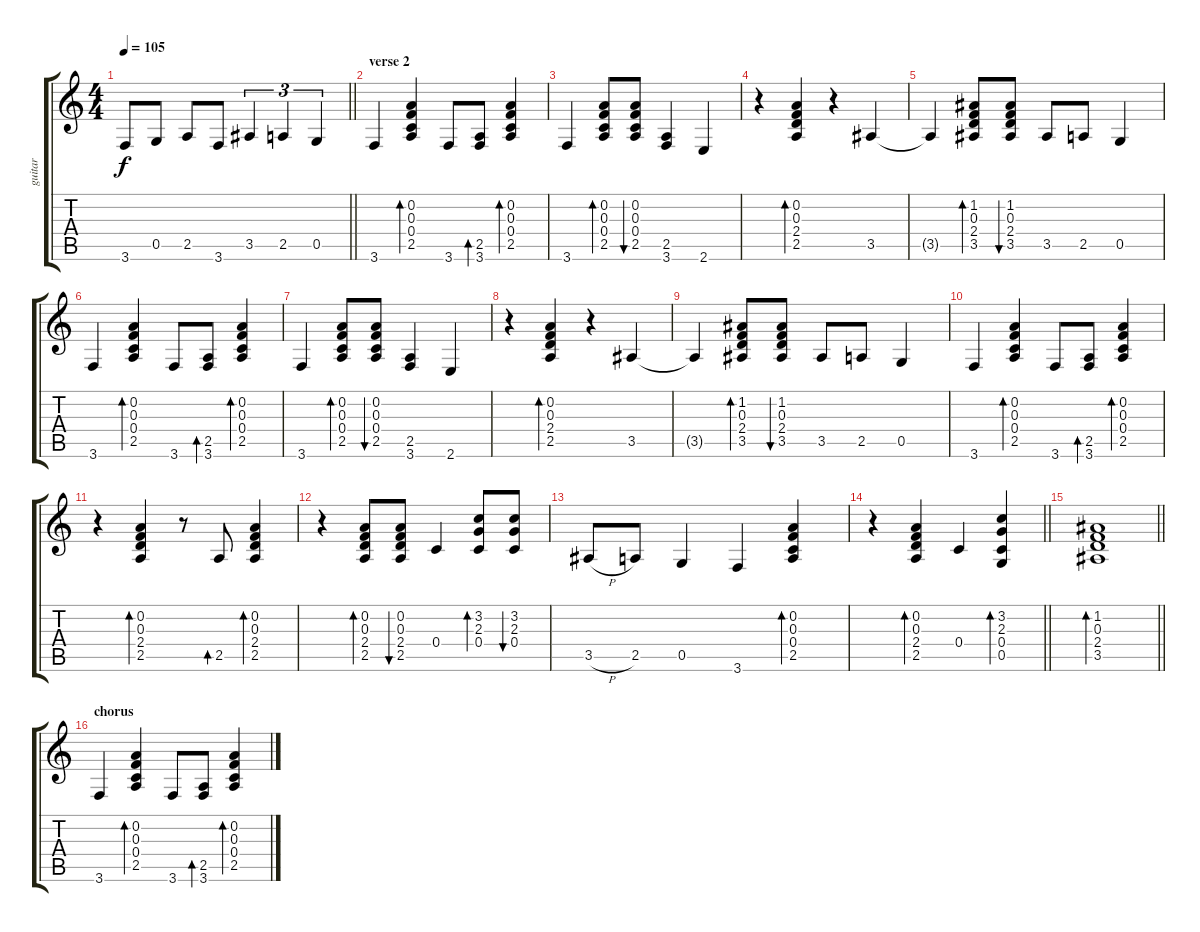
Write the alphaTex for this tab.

\track ("guitar" "guitar") {instrument acousticguitarsteel}
\staff {score tabs}
\tuning (D4 A3 F3 C3 G2 D2) {hide}
\ts (4 4)
\tempo 105
\clef g2
\barLineRight lightlight
\ks c
3.6.8{dy f} 0.5.8 2.5.8 3.6.8 3.5.4{tu (3 2)} 2.5.4{tu (3 2)} 0.5.4{tu (3 2)} |
\section ("" "verse 2")
3.6.4 (0.2 0.3 0.4 2.5).4{bd 120} 3.6.8 (2.5 3.6).8{bd 120} (0.2 0.3 0.4 2.5).4{bd 120} |
3.6.4 (0.2 0.3 0.4 2.5).8{bd 120} (0.2 0.3 0.4 2.5).8{bu 120} (2.5 3.6).4 2.6.4 |
r.4 (0.2 0.3 2.4 2.5).4{bd 120} r.4 3.5.4 |
3.5{t}.4 (1.2 0.3 2.4 3.5).8{bd 120} (1.2 0.3 2.4 3.5).8{bu 120} 3.5.8 2.5.8 0.5.4 |
3.6.4 (0.2 0.3 0.4 2.5).4{bd 120} 3.6.8 (2.5 3.6).8{bd 120} (0.2 0.3 0.4 2.5).4{bd 120} |
3.6.4 (0.2 0.3 0.4 2.5).8{bd 120} (0.2 0.3 0.4 2.5).8{bu 120} (2.5 3.6).4 2.6.4 |
r.4 (0.2 0.3 2.4 2.5).4{bd 120} r.4 3.5.4 |
3.5{t}.4 (1.2 0.3 2.4 3.5).8{bd 120} (1.2 0.3 2.4 3.5).8{bu 120} 3.5.8 2.5.8 0.5.4 |
3.6.4 (0.2 0.3 0.4 2.5).4{bd 120} 3.6.8 (2.5 3.6).8{bd 120} (0.2 0.3 0.4 2.5).4{bd 120} |
r.4 (0.2 0.3 2.4 2.5).4{bd 120} r.8 2.5.8{bd 120} (0.2 0.3 2.4 2.5).4{bd 120} |
r.4 (0.2 0.3 2.4 2.5).8{bd 120} (0.2 0.3 2.4 2.5).8{bu 120} 0.4.4 (3.2 2.3 0.4).8{bd 120} (3.2 2.3 0.4).8{bu 120} |
3.5{h}.8 2.5.8 0.5.4 3.6.4 (0.2 0.3 0.4 2.5).4{bd 120} |
\barLineRight lightlight
r.4 (0.2 0.3 2.4 2.5).4{bd 120} 0.4.4 (3.2 2.3 0.4 0.5).4{bd 120} |
\section ("" "")
\barLineRight lightlight
(1.2 0.3 2.4 3.5).1{bd 120} |
\section ("" "chorus")
3.6.4 (0.2 0.3 0.4 2.5).4{bd 120} 3.6.8 (2.5 3.6).8{bd 120} (0.2 0.3 0.4 2.5).4{bd 120}
